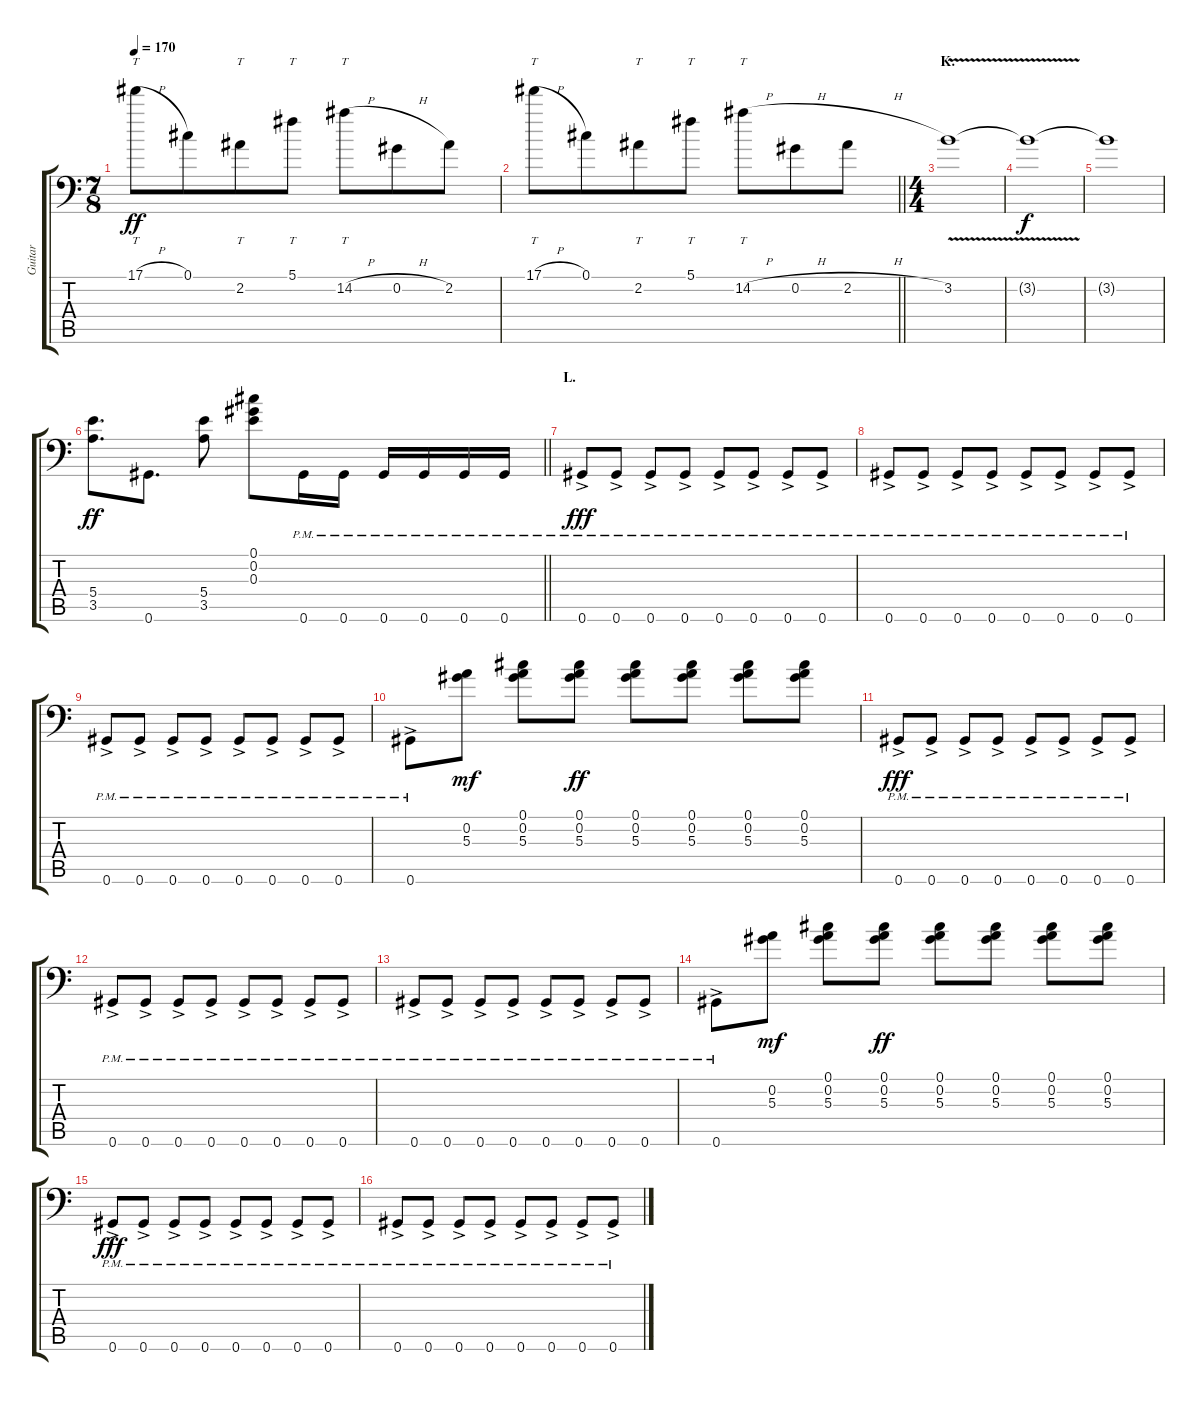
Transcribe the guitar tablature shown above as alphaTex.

\track ("Guitar" "Guitar") {instrument distortionguitar}
\staff {score tabs}
\tuning (Db4 Ab3 E3 B2 Gb2 Ab1) {hide}
\ts (7 8)
\tempo 170
\clef f4
\ks c
17.1{h}.8{tt dy ff} 0.1.8 2.2.8{tt} 5.1.8{tt} 14.2{h}.8{tt} 0.2{h}.8 2.2.8 |
\barLineRight lightlight
17.1{h}.8{tt} 0.1.8 2.2.8{tt} 5.1.8{tt} 14.2{h}.8{tt} 0.2{h}.8 2.2{h}.8 |
\ts (4 4)
\section ("" "K.")
3.2{v}.1 |
3.2{t}.1{dy f} |
3.2{t}.1 |
\barLineRight lightlight
(5.4 3.5).8{d dy ff volume 13 balance 3} 0.6.8{d} (5.4 3.5).8 (0.1 0.2 0.3).8 0.6{pm}.16 0.6{pm}.16 0.6{pm}.16 0.6{pm}.16 0.6{pm}.16 0.6{pm}.16 |
\section ("" "L.")
0.6{ac pm}.8{dy fff} 0.6{ac pm}.8 0.6{ac pm}.8 0.6{ac pm}.8 0.6{ac pm}.8 0.6{ac pm}.8 0.6{ac pm}.8 0.6{ac pm}.8 |
0.6{ac pm}.8 0.6{ac pm}.8 0.6{ac pm}.8 0.6{ac pm}.8 0.6{ac pm}.8 0.6{ac pm}.8 0.6{ac pm}.8 0.6{ac pm}.8 |
0.6{ac pm}.8 0.6{ac pm}.8 0.6{ac pm}.8 0.6{ac pm}.8 0.6{ac pm}.8 0.6{ac pm}.8 0.6{ac pm}.8 0.6{ac pm}.8 |
0.6{ac pm}.8 (0.2 5.3).8{dy mf} (0.1 0.2 5.3).8 (0.1 0.2 5.3).8{dy ff} (0.1 0.2 5.3).8 (0.1 0.2 5.3).8 (0.1 0.2 5.3).8 (0.1 0.2 5.3).8 |
0.6{ac pm}.8{dy fff} 0.6{ac pm}.8 0.6{ac pm}.8 0.6{ac pm}.8 0.6{ac pm}.8 0.6{ac pm}.8 0.6{ac pm}.8 0.6{ac pm}.8 |
0.6{ac pm}.8 0.6{ac pm}.8 0.6{ac pm}.8 0.6{ac pm}.8 0.6{ac pm}.8 0.6{ac pm}.8 0.6{ac pm}.8 0.6{ac pm}.8 |
0.6{ac pm}.8 0.6{ac pm}.8 0.6{ac pm}.8 0.6{ac pm}.8 0.6{ac pm}.8 0.6{ac pm}.8 0.6{ac pm}.8 0.6{ac pm}.8 |
0.6{ac pm}.8 (0.2 5.3).8{dy mf} (0.1 0.2 5.3).8 (0.1 0.2 5.3).8{dy ff} (0.1 0.2 5.3).8 (0.1 0.2 5.3).8 (0.1 0.2 5.3).8 (0.1 0.2 5.3).8 |
0.6{ac pm}.8{dy fff} 0.6{ac pm}.8 0.6{ac pm}.8 0.6{ac pm}.8 0.6{ac pm}.8 0.6{ac pm}.8 0.6{ac pm}.8 0.6{ac pm}.8 |
0.6{ac pm}.8 0.6{ac pm}.8 0.6{ac pm}.8 0.6{ac pm}.8 0.6{ac pm}.8 0.6{ac pm}.8 0.6{ac pm}.8 0.6{ac pm}.8
